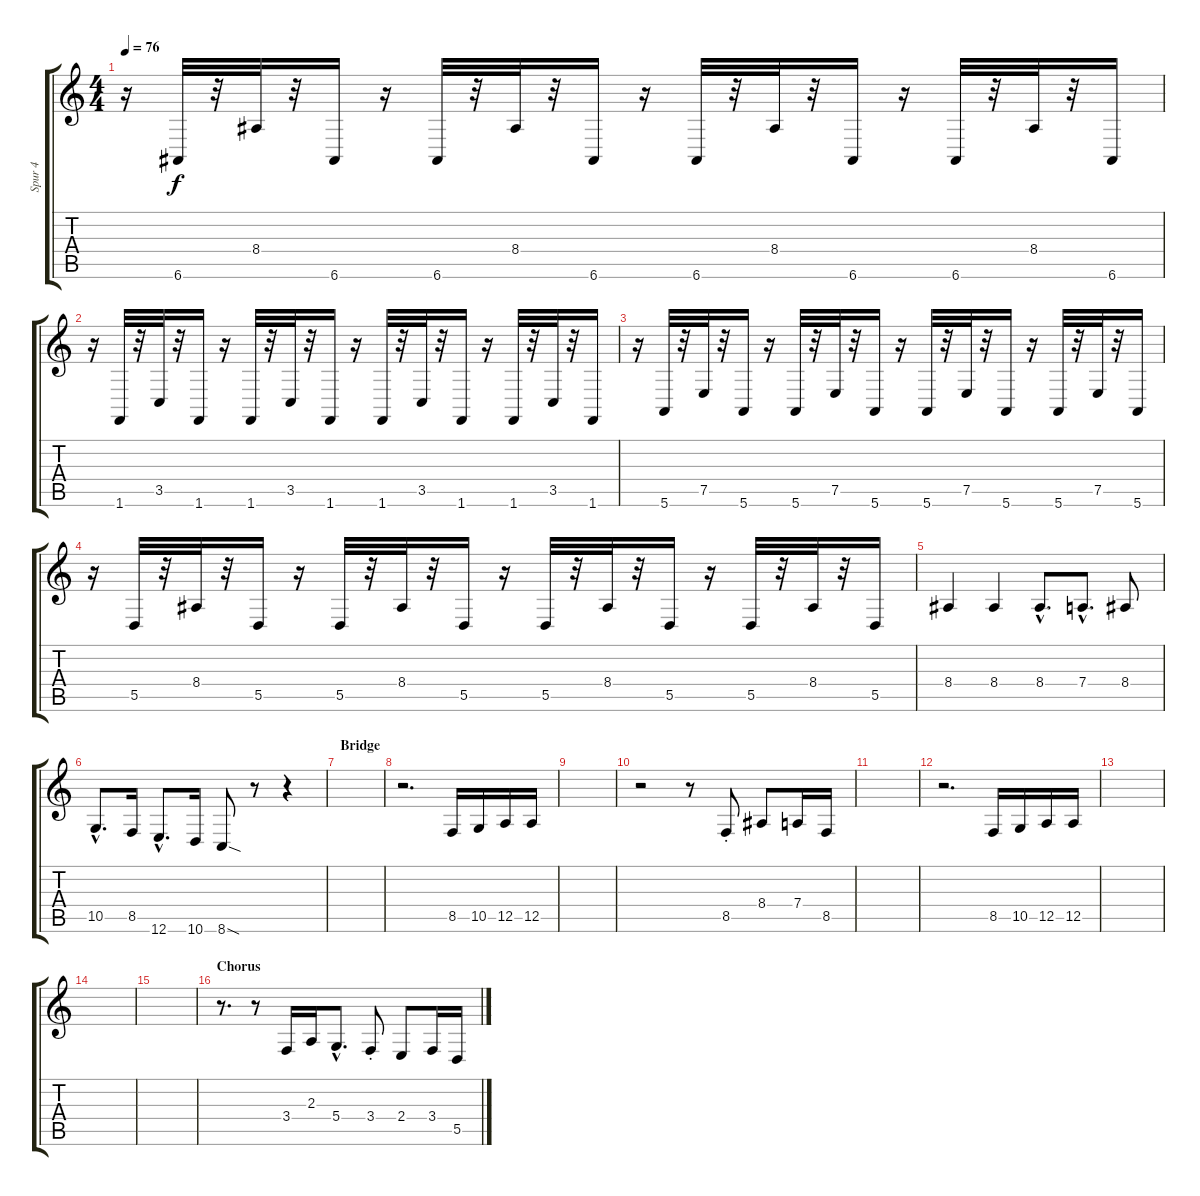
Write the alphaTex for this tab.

\track ("Spur 4" "Spur 4") {instrument trumpet}
\staff {score tabs}
\tuning (E4 B3 G3 D3 A2 E2) {hide}
\ts (4 4)
\tempo 76
\clef g2
\ks c
r.16{dy f volume 9} 6.6.32 r.32 8.4.32 r.32 6.6.16 r.16 6.6.32 r.32 8.4.32 r.32 6.6.16 r.16 6.6.32 r.32 8.4.32 r.32 6.6.16 r.16 6.6.32 r.32 8.4.32 r.32 6.6.16 |
r.16{volume 10} 1.6.32 r.32 3.5.32 r.32 1.6.16 r.16 1.6.32 r.32 3.5.32 r.32 1.6.16 r.16 1.6.32 r.32 3.5.32 r.32 1.6.16 r.16 1.6.32 r.32 3.5.32 r.32 1.6.16 |
r.16{volume 11} 5.6.32 r.32 7.5.32 r.32 5.6.16 r.16 5.6.32 r.32 7.5.32 r.32 5.6.16 r.16 5.6.32 r.32 7.5.32 r.32 5.6.16 r.16 5.6.32 r.32 7.5.32 r.32 5.6.16 |
r.16{volume 12} 5.5.32 r.32 8.4.32 r.32 5.5.16 r.16 5.5.32 r.32 8.4.32 r.32 5.5.16 r.16 5.5.32 r.32 8.4.32 r.32 5.5.16 r.16 5.5.32 r.32 8.4.32 r.32 5.5.16 |
8.4.4{volume 14} 8.4.4 8.4{hac}.8{d} 7.4{hac}.8{d} 8.4.8 |
10.5{hac}.8{d} 8.5.16 12.6{hac}.8{d} 10.6.16 8.6{sod}.8 r.8 r.4 |
\section ("" "Bridge")
|
r.2{d} 8.5.16 10.5.16 12.5.16 12.5.16 |
|
r.2 r.8 8.5{st}.8 8.4.8 7.4.16 8.5.16 |
|
r.2{d} 8.5.16 10.5.16 12.5.16 12.5.16 |
|
|
|
\section ("" "Chorus")
r.8{d} r.8 3.4.16 2.3.16 5.4{hac}.8{d} 3.4{st}.8 2.4.8 3.4.16 5.5.16
